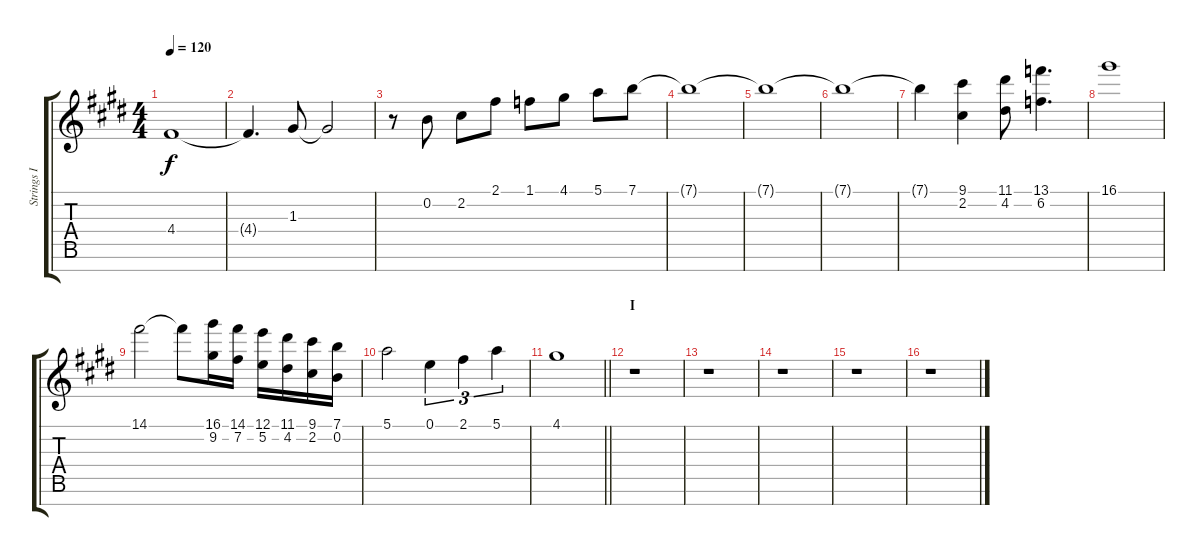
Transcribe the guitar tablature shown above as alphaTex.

\track ("Strings I" "Strings I") {instrument stringensemble1}
\staff {score tabs}
\tuning (E5 B4 G4 D4 A3 E3 B2) {hide}
\ts (4 4)
\tempo 120
\clef g2
\ks e
4.4.1{dy f} |
4.4{t}.4{d} 1.3.8 1.3{t}.2 |
r.8 0.2.8 2.2.8 2.1.8 1.1.8 4.1.8 5.1.8 7.1.8 |
7.1{t}.1 |
7.1{t}.1 |
7.1{t}.1 |
7.1{t}.4 (9.1 2.2).4 (11.1 4.2).8 (13.1 6.2).4{d} |
16.1.1 |
14.1.2 14.1{t}.8 (16.1 9.2).16 (14.1 7.2).16 (12.1 5.2).16 (11.1 4.2).16 (9.1 2.2).16 (7.1 0.2).16 |
5.1.2 0.1.4{tu (3 2)} 2.1.4{tu (3 2)} 5.1.4{tu (3 2)} |
\barLineRight lightlight
4.1.1 |
\section ("" "I")
r.1 |
r.1 |
r.1 |
r.1 |
r.1
